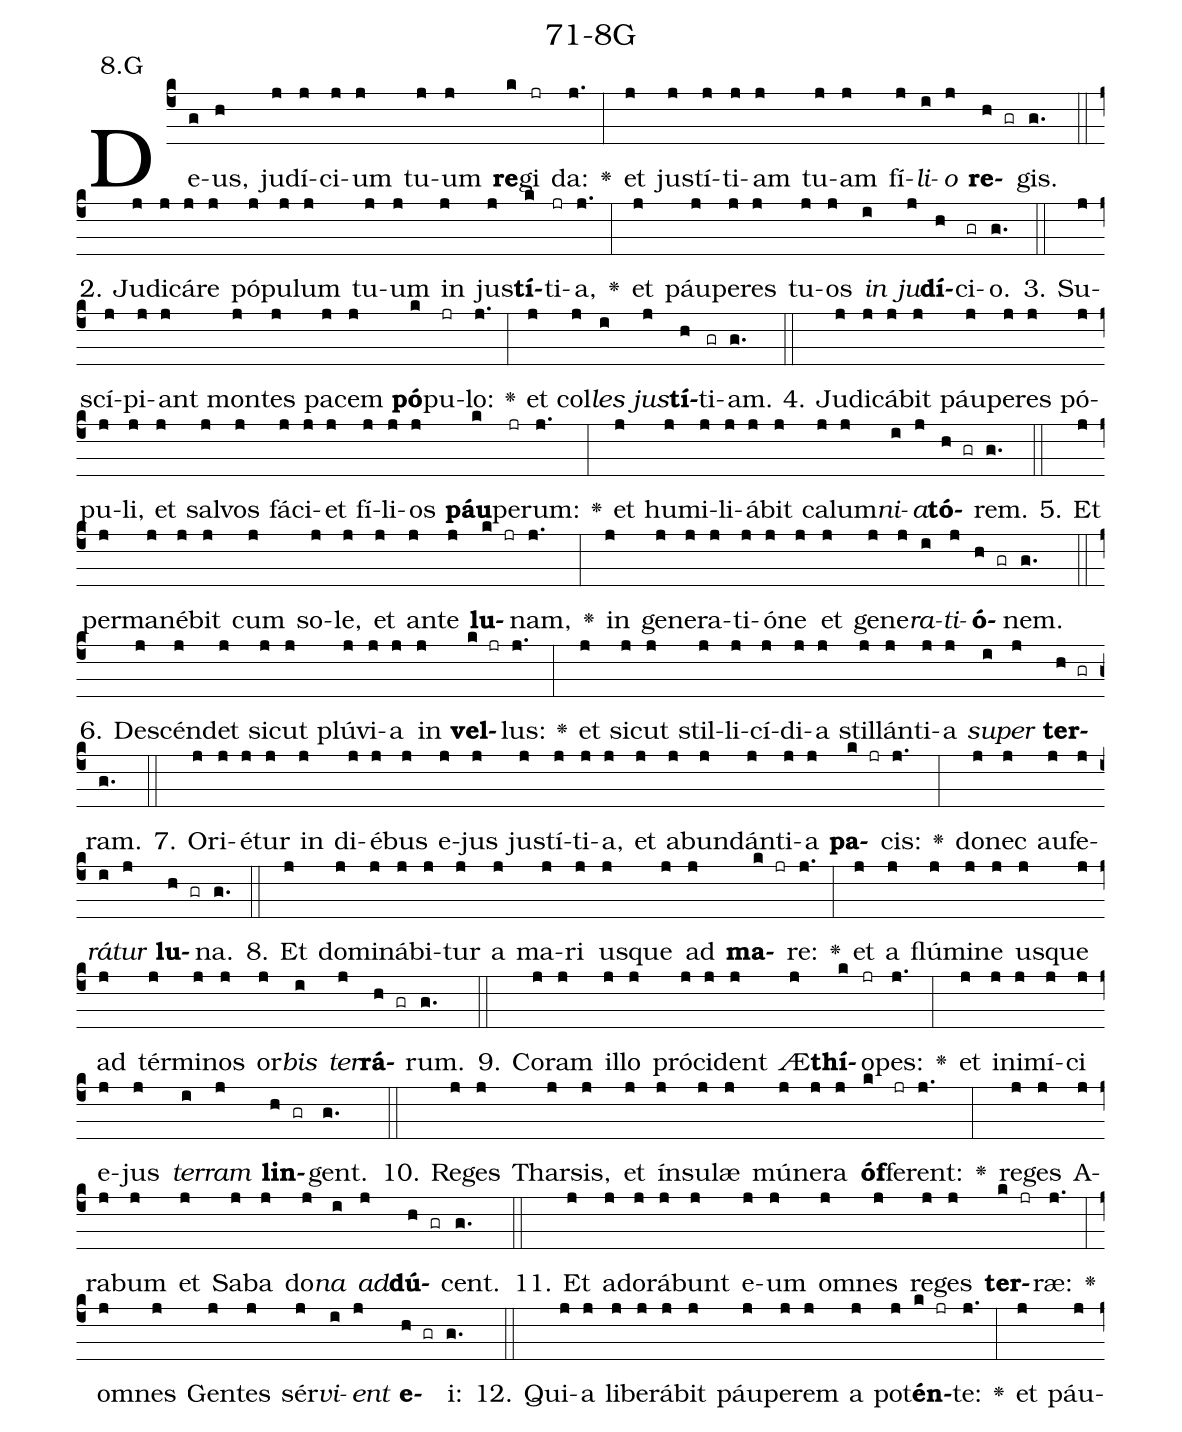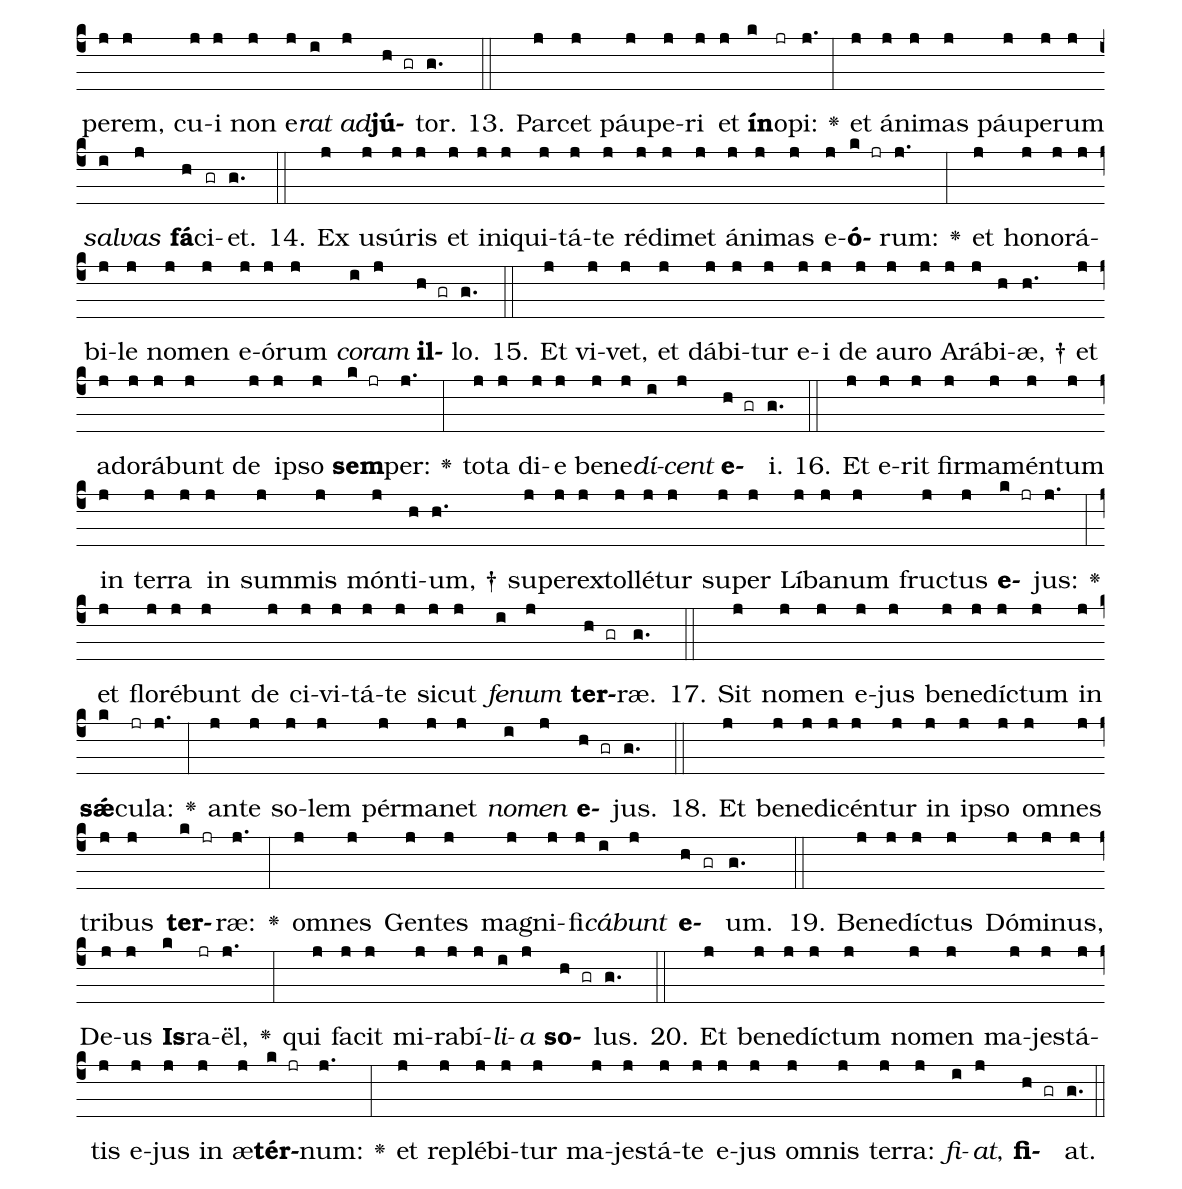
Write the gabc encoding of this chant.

name: 71-8G;
annotation: 8.G;
%%
(c4)De(g)us,(h) ju(j)dí(j)ci(j)um(j) tu(j)um(j) <b>re</b>(k)gi(jr) da:(j.) <v>\greheightstar</v>(:) et(j) jus(j)tí(j)ti(j)am(j) tu(j)am(j) fí(j)<i>li</i>(i)<i>o</i>(j) <b>re</b>(h gr)gis.(g.) (::)
2. Ju(j)di(j)cá(j)re(j) pó(j)pu(j)lum(j) tu(j)um(j) in(j) jus(j)<b>tí</b>(k)ti(jr)a,(j.) <v>\greheightstar</v>(:) et(j) páu(j)pe(j)res(j) tu(j)os(j) <i>in</i>(i) <i>ju</i>(j)<b>dí</b>(h)ci(gr)o.(g.) (::)
3. Su(j)scí(j)pi(j)ant(j) mon(j)tes(j) pa(j)cem(j) <b>pó</b>(k)pu(jr)lo:(j.) <v>\greheightstar</v>(:) et(j) col(j)<i>les</i>(i) <i>jus</i>(j)<b>tí</b>(h)ti(gr)am.(g.) (::)
4. Ju(j)di(j)cá(j)bit(j) páu(j)pe(j)res(j) pó(j)pu(j)li,(j) et(j) sal(j)vos(j) fá(j)ci(j)et(j) fí(j)li(j)os(j) <b>páu</b>(k)pe(jr)rum:(j.) <v>\greheightstar</v>(:) et(j) hu(j)mi(j)li(j)á(j)bit(j) ca(j)lum(j)<i>ni</i>(i)<i>a</i>(j)<b>tó</b>(h gr)rem.(g.) (::)
5. Et(j) per(j)ma(j)né(j)bit(j) cum(j) so(j)le,(j) et(j) an(j)te(j) <b>lu</b>(k jr)nam,(j.) <v>\greheightstar</v>(:) in(j) ge(j)ne(j)ra(j)ti(j)ó(j)ne(j) et(j) ge(j)ne(j)<i>ra</i>(i)<i>ti</i>(j)<b>ó</b>(h gr)nem.(g.) (::)
6. De(j)scén(j)det(j) sic(j)ut(j) plú(j)vi(j)a(j) in(j) <b>vel</b>(k jr)lus:(j.) <v>\greheightstar</v>(:) et(j) sic(j)ut(j) stil(j)li(j)cí(j)di(j)a(j) stil(j)lán(j)ti(j)a(j) <i>su</i>(i)<i>per</i>(j) <b>ter</b>(h gr)ram.(g.) (::)
7. O(j)ri(j)é(j)tur(j) in(j) di(j)é(j)bus(j) e(j)jus(j) jus(j)tí(j)ti(j)a,(j) et(j) ab(j)un(j)dán(j)ti(j)a(j) <b>pa</b>(k jr)cis:(j.) <v>\greheightstar</v>(:) do(j)nec(j) au(j)fe(j)<i>rá</i>(i)<i>tur</i>(j) <b>lu</b>(h gr)na.(g.) (::)
8. Et(j) do(j)mi(j)ná(j)bi(j)tur(j) a(j) ma(j)ri(j) us(j)que(j) ad(j) <b>ma</b>(k jr)re:(j.) <v>\greheightstar</v>(:) et(j) a(j) flú(j)mi(j)ne(j) us(j)que(j) ad(j) tér(j)mi(j)nos(j) or(j)<i>bis</i>(i) <i>ter</i>(j)<b>rá</b>(h gr)rum.(g.) (::)
9. Co(j)ram(j) il(j)lo(j) pró(j)ci(j)dent(j) Æ(j)<b>thí</b>(k)o(jr)pes:(j.) <v>\greheightstar</v>(:) et(j) in(j)i(j)mí(j)ci(j) e(j)jus(j) <i>ter</i>(i)<i>ram</i>(j) <b>lin</b>(h gr)gent.(g.) (::)
10. Re(j)ges(j) Thar(j)sis,(j) et(j) ín(j)su(j)læ(j) mú(j)ne(j)ra(j) <b>óf</b>(k)fe(jr)rent:(j.) <v>\greheightstar</v>(:) re(j)ges(j) A(j)ra(j)bum(j) et(j) Sa(j)ba(j) do(j)<i>na</i>(i) <i>ad</i>(j)<b>dú</b>(h gr)cent.(g.) (::)
11. Et(j) ad(j)o(j)rá(j)bunt(j) e(j)um(j) om(j)nes(j) re(j)ges(j) <b>ter</b>(k jr)ræ:(j.) <v>\greheightstar</v>(:) om(j)nes(j) Gen(j)tes(j) sér(j)<i>vi</i>(i)<i>ent</i>(j) <b>e</b>(h gr)i:(g.) (::)
12. Qui(j)a(j) li(j)be(j)rá(j)bit(j) páu(j)pe(j)rem(j) a(j) pot(j)<b>én</b>(k jr)te:(j.) <v>\greheightstar</v>(:) et(j) páu(j)pe(j)rem,(j) cu(j)i(j) non(j) e(j)<i>rat</i>(i) <i>ad</i>(j)<b>jú</b>(h gr)tor.(g.) (::)
13. Par(j)cet(j) páu(j)pe(j)ri(j) et(j) <b>ín</b>(k)o(jr)pi:(j.) <v>\greheightstar</v>(:) et(j) á(j)ni(j)mas(j) páu(j)pe(j)rum(j) <i>sal</i>(i)<i>vas</i>(j) <b>fá</b>(h)ci(gr)et.(g.) (::)
14. Ex(j) u(j)sú(j)ris(j) et(j) in(j)i(j)qui(j)tá(j)te(j) réd(j)i(j)met(j) á(j)ni(j)mas(j) e(j)<b>ó</b>(k jr)rum:(j.) <v>\greheightstar</v>(:) et(j) ho(j)no(j)rá(j)bi(j)le(j) no(j)men(j) e(j)ó(j)rum(j) <i>co</i>(i)<i>ram</i>(j) <b>il</b>(h gr)lo.(g.) (::)
15. Et(j) vi(j)vet,(j) et(j) dá(j)bi(j)tur(j) e(j)i(j) de(j) au(j)ro(j) A(j)rá(j)bi(h)æ, †(h.) et(j) ad(j)o(j)rá(j)bunt(j) de(j) ip(j)so(j) <b>sem</b>(k jr)per:(j.) <v>\greheightstar</v>(:) to(j)ta(j) di(j)e(j) be(j)ne(j)<i>dí</i>(i)<i>cent</i>(j) <b>e</b>(h gr)i.(g.) (::)
16. Et(j) e(j)rit(j) fir(j)ma(j)mén(j)tum(j) in(j) ter(j)ra(j) in(j) sum(j)mis(j) món(j)ti(h)um, †(h.) su(j)per(j)ex(j)tol(j)lé(j)tur(j) su(j)per(j) Lí(j)ba(j)num(j) fruc(j)tus(j) <b>e</b>(k jr)jus:(j.) <v>\greheightstar</v>(:) et(j) flo(j)ré(j)bunt(j) de(j) ci(j)vi(j)tá(j)te(j) sic(j)ut(j) <i>fe</i>(i)<i>num</i>(j) <b>ter</b>(h gr)ræ.(g.) (::)
17. Sit(j) no(j)men(j) e(j)jus(j) be(j)ne(j)díc(j)tum(j) in(j) <b>sǽ</b>(k)cu(jr)la:(j.) <v>\greheightstar</v>(:) an(j)te(j) so(j)lem(j) pér(j)ma(j)net(j) <i>no</i>(i)<i>men</i>(j) <b>e</b>(h gr)jus.(g.) (::)
18. Et(j) be(j)ne(j)di(j)cén(j)tur(j) in(j) ip(j)so(j) om(j)nes(j) tri(j)bus(j) <b>ter</b>(k jr)ræ:(j.) <v>\greheightstar</v>(:) om(j)nes(j) Gen(j)tes(j) ma(j)gni(j)fi(j)<i>cá</i>(i)<i>bunt</i>(j) <b>e</b>(h gr)um.(g.) (::)
19. Be(j)ne(j)díc(j)tus(j) Dó(j)mi(j)nus,(j) De(j)us(j) <b>Is</b>(k)ra(jr)ël,(j.) <v>\greheightstar</v>(:) qui(j) fa(j)cit(j) mi(j)ra(j)bí(j)<i>li</i>(i)<i>a</i>(j) <b>so</b>(h gr)lus.(g.) (::)
20. Et(j) be(j)ne(j)díc(j)tum(j) no(j)men(j) ma(j)jes(j)tá(j)tis(j) e(j)jus(j) in(j) æ(j)<b>tér</b>(k jr)num:(j.) <v>\greheightstar</v>(:) et(j) re(j)plé(j)bi(j)tur(j) ma(j)jes(j)tá(j)te(j) e(j)jus(j) om(j)nis(j) ter(j)ra:(j) <i>fi</i>(i)<i>at</i>,(j) <b>fi</b>(h gr)at.(g.) (::)
